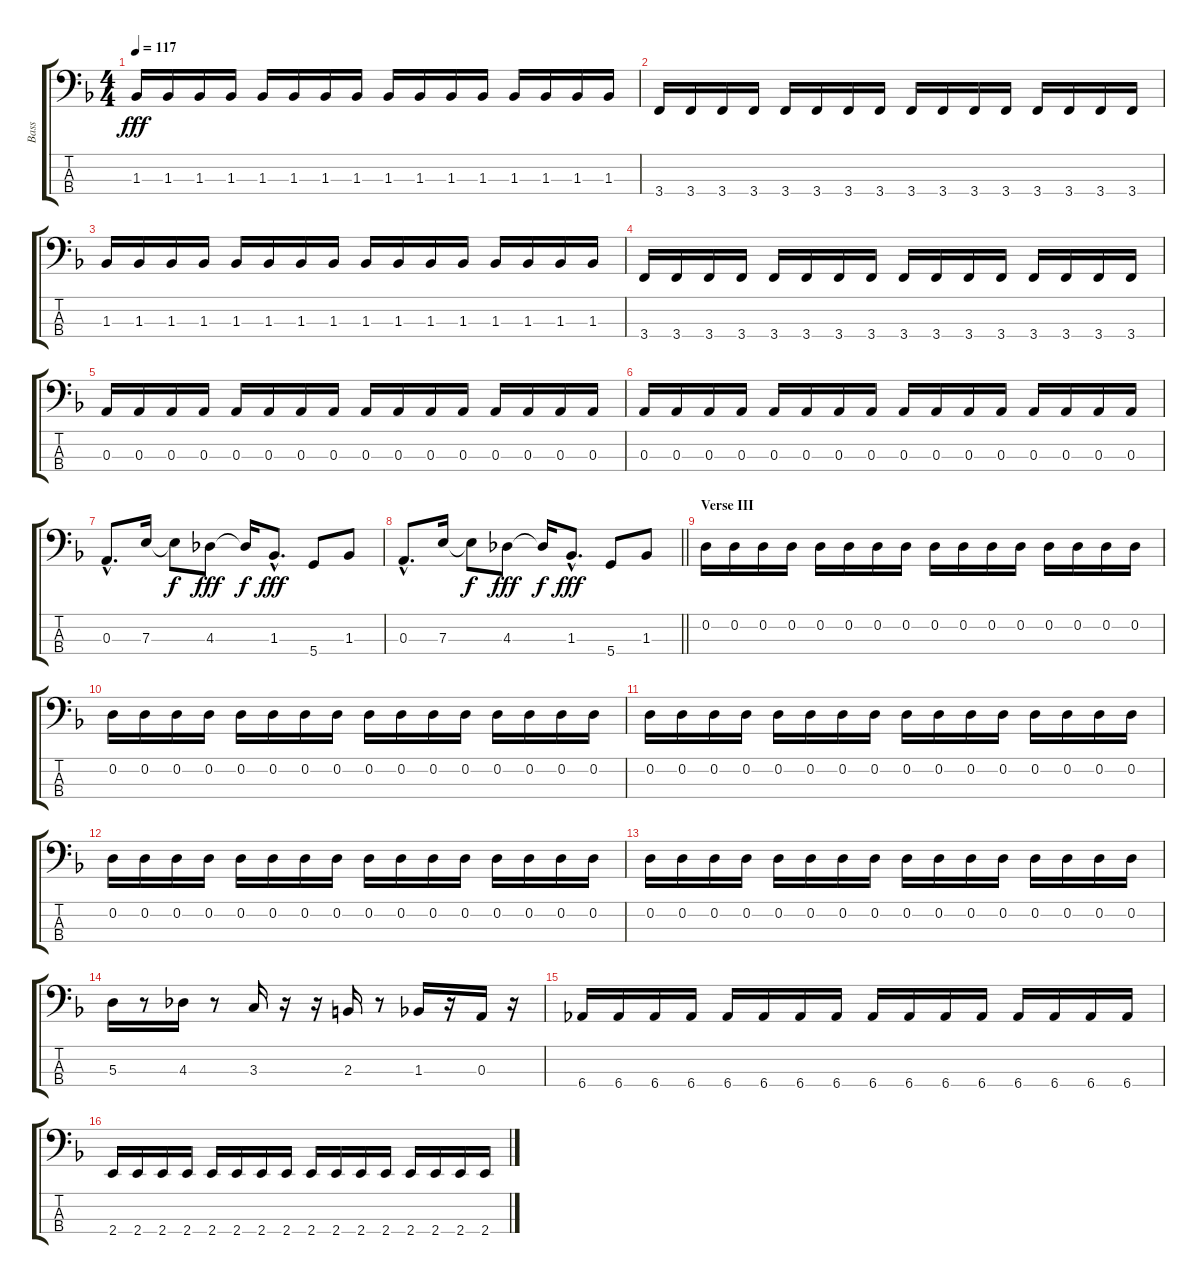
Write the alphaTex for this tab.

\track ("Bass" "Bass") {instrument electricbassfinger}
\staff {score tabs}
\tuning (G2 D2 A1 D1) {hide}
\ts (4 4)
\tempo 117
\clef f4
\ks f
1.3.16{dy fff} 1.3.16 1.3.16 1.3.16 1.3.16 1.3.16 1.3.16 1.3.16 1.3.16 1.3.16 1.3.16 1.3.16 1.3.16 1.3.16 1.3.16 1.3.16 |
3.4.16 3.4.16 3.4.16 3.4.16 3.4.16 3.4.16 3.4.16 3.4.16 3.4.16 3.4.16 3.4.16 3.4.16 3.4.16 3.4.16 3.4.16 3.4.16 |
1.3.16 1.3.16 1.3.16 1.3.16 1.3.16 1.3.16 1.3.16 1.3.16 1.3.16 1.3.16 1.3.16 1.3.16 1.3.16 1.3.16 1.3.16 1.3.16 |
3.4.16 3.4.16 3.4.16 3.4.16 3.4.16 3.4.16 3.4.16 3.4.16 3.4.16 3.4.16 3.4.16 3.4.16 3.4.16 3.4.16 3.4.16 3.4.16 |
0.3.16 0.3.16 0.3.16 0.3.16 0.3.16 0.3.16 0.3.16 0.3.16 0.3.16 0.3.16 0.3.16 0.3.16 0.3.16 0.3.16 0.3.16 0.3.16 |
0.3.16 0.3.16 0.3.16 0.3.16 0.3.16 0.3.16 0.3.16 0.3.16 0.3.16 0.3.16 0.3.16 0.3.16 0.3.16 0.3.16 0.3.16 0.3.16 |
0.3{hac}.8{d} 7.3.16 7.3{t}.8{dy f} 4.3.8{dy fff} 4.3{t}.16{dy f} 1.3{hac}.8{d dy fff} 5.4.8 1.3.8 |
\barLineRight lightlight
0.3{hac}.8{d} 7.3.16 7.3{t}.8{dy f} 4.3.8{dy fff} 4.3{t}.16{dy f} 1.3{hac}.8{d dy fff} 5.4.8 1.3.8 |
\section ("" "Verse III")
0.2.16 0.2.16 0.2.16 0.2.16 0.2.16 0.2.16 0.2.16 0.2.16 0.2.16 0.2.16 0.2.16 0.2.16 0.2.16 0.2.16 0.2.16 0.2.16 |
0.2.16 0.2.16 0.2.16 0.2.16 0.2.16 0.2.16 0.2.16 0.2.16 0.2.16 0.2.16 0.2.16 0.2.16 0.2.16 0.2.16 0.2.16 0.2.16 |
0.2.16 0.2.16 0.2.16 0.2.16 0.2.16 0.2.16 0.2.16 0.2.16 0.2.16 0.2.16 0.2.16 0.2.16 0.2.16 0.2.16 0.2.16 0.2.16 |
0.2.16 0.2.16 0.2.16 0.2.16 0.2.16 0.2.16 0.2.16 0.2.16 0.2.16 0.2.16 0.2.16 0.2.16 0.2.16 0.2.16 0.2.16 0.2.16 |
0.2.16 0.2.16 0.2.16 0.2.16 0.2.16 0.2.16 0.2.16 0.2.16 0.2.16 0.2.16 0.2.16 0.2.16 0.2.16 0.2.16 0.2.16 0.2.16 |
5.3.16 r.8 4.3.16 r.8 3.3.16 r.16 r.16 2.3.16 r.8 1.3.16 r.16 0.3.16 r.16 |
6.4.16 6.4.16 6.4.16 6.4.16 6.4.16 6.4.16 6.4.16 6.4.16 6.4.16 6.4.16 6.4.16 6.4.16 6.4.16 6.4.16 6.4.16 6.4.16 |
2.4.16 2.4.16 2.4.16 2.4.16 2.4.16 2.4.16 2.4.16 2.4.16 2.4.16 2.4.16 2.4.16 2.4.16 2.4.16 2.4.16 2.4.16 2.4.16
